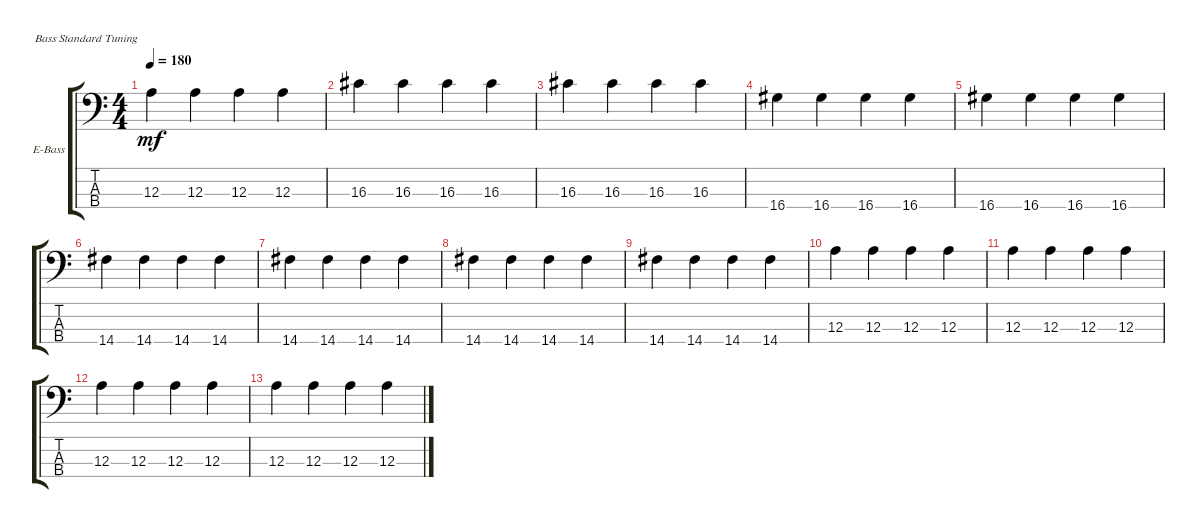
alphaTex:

\defaultSystemsLayout 4
\bracketExtendMode groupsimilarinstruments
\firstSystemTrackNameOrientation horizontal
\otherSystemsTrackNameOrientation horizontal
\track ("Electric Bass" "E-Bass") {instrument electricbassfinger}
\staff {score tabs}
\tuning (G2 D2 A1 E1)
\ts (4 4)
\tempo 180
\clef f4
\ks c
12.3.4{dy mf} 12.3.4 12.3.4 12.3.4 |
16.3.4 16.3.4 16.3.4 16.3.4 |
16.3.4 16.3.4 16.3.4 16.3.4 |
16.4.4 16.4.4 16.4.4 16.4.4 |
16.4.4 16.4.4 16.4.4 16.4.4 |
14.4.4 14.4.4 14.4.4 14.4.4 |
14.4.4 14.4.4 14.4.4 14.4.4 |
14.4.4 14.4.4 14.4.4 14.4.4 |
14.4.4 14.4.4 14.4.4 14.4.4 |
12.3.4 12.3.4 12.3.4 12.3.4 |
12.3.4 12.3.4 12.3.4 12.3.4 |
12.3.4 12.3.4 12.3.4 12.3.4 |
12.3.4 12.3.4 12.3.4 12.3.4
